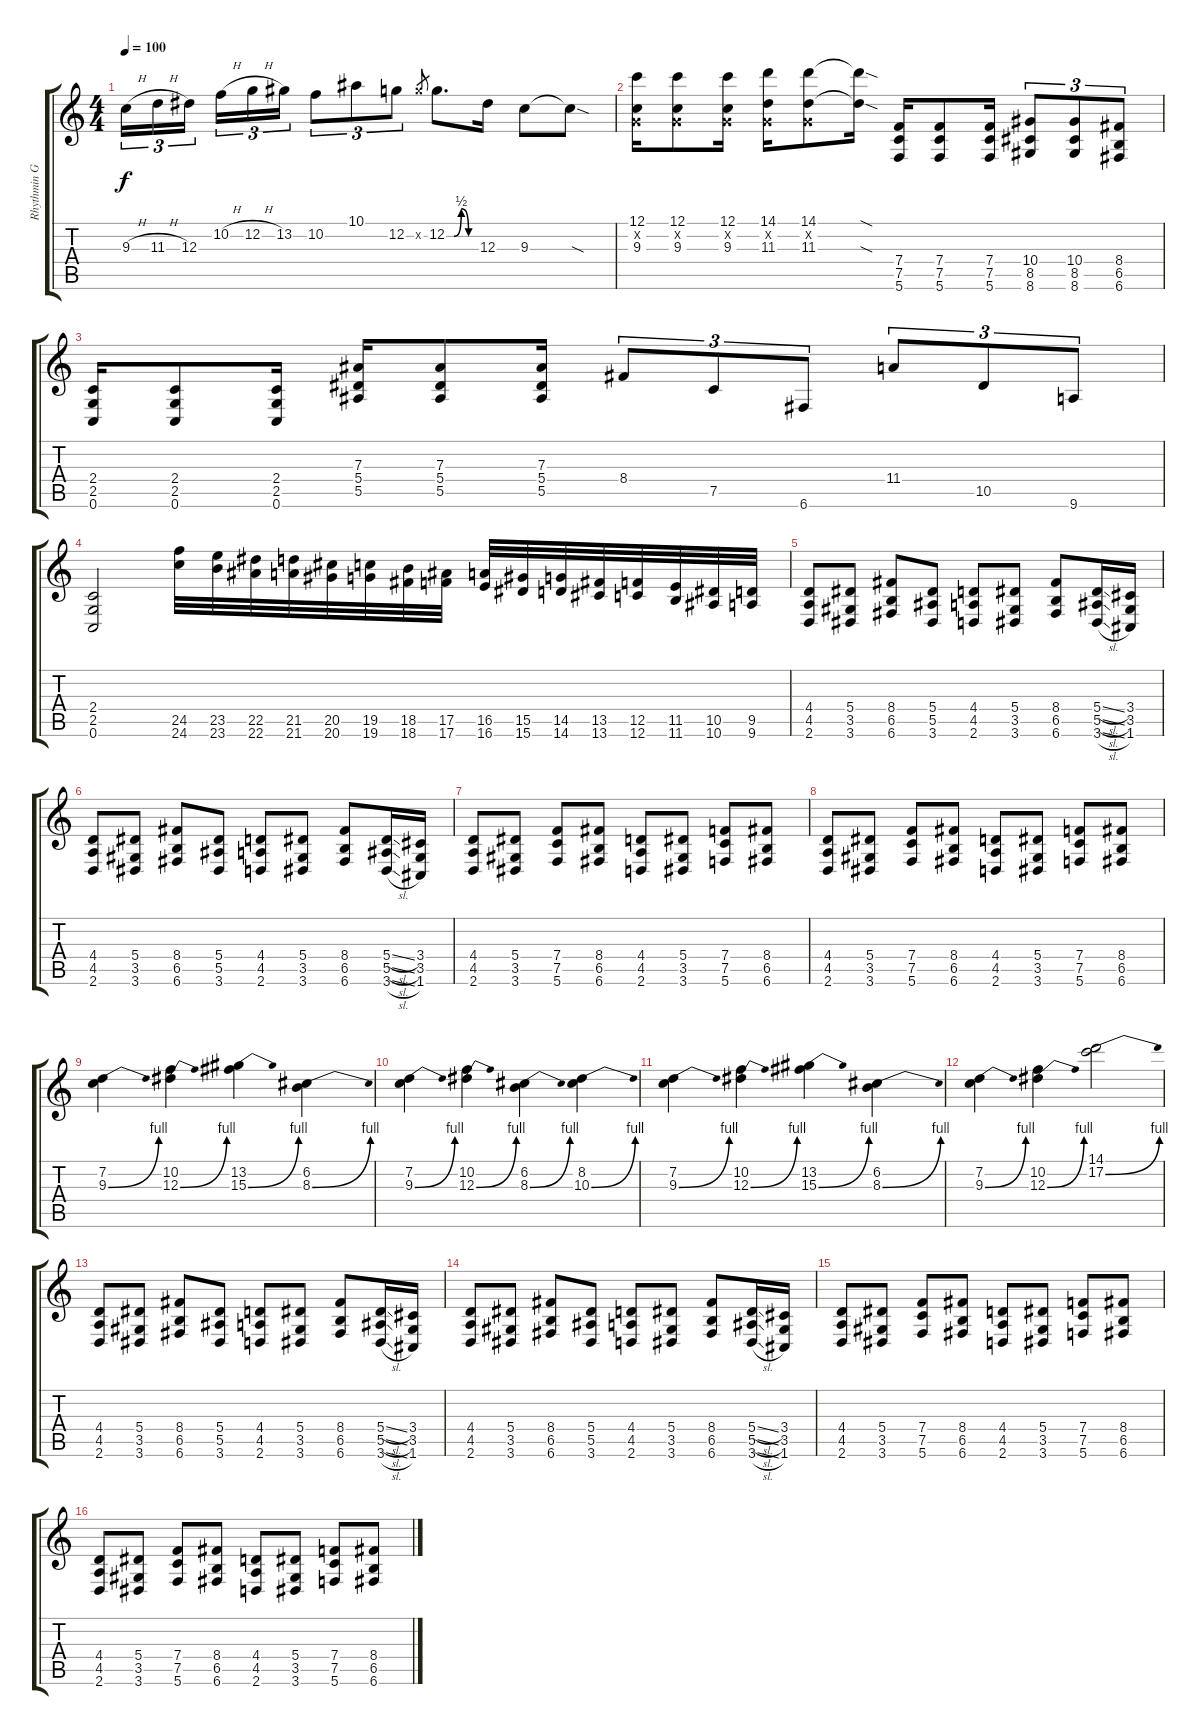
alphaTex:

\track ("Rhythmin Guitar #1" "Rhythmin G") {instrument overdrivenguitar}
\staff {score tabs}
\tuning (C4 G3 Eb3 Bb2 F2 C2) {hide}
\ts (4 4)
\tempo 100
\clef g2
\ks c
9.3{h}.16{tu (3 2) dy f} 11.3{h}.16{tu (3 2)} 12.3.16{tu (3 2) beam splitsecondary} 10.2{h}.16{tu (3 2)} 12.2{h}.16{tu (3 2)} 13.2.16{tu (3 2)} 10.2.8{tu (3 2)} 10.1.8{tu (3 2)} 12.2.8{tu (3 2)} 12.2{x}.8{gr} 12.2{be (custom 0 0 15 0 30 2 45 0 60 0)}.8{d} 12.3.16 9.3.8 9.3{sod t}.8 |
(12.1 0.2{x} 9.3).16 (12.1 0.2{x} 9.3).8 (12.1 0.2{x} 9.3).16 (14.1 0.2{x} 11.3).16 (14.1 0.2{x} 11.3).8 (14.1{sod t} 11.3{sod t}).16 (7.4 7.5 5.6).16 (7.4 7.5 5.6).8 (7.4 7.5 5.6).16 (10.4 8.5 8.6).8{tu (3 2)} (10.4 8.5 8.6).8{tu (3 2)} (8.4 6.5 6.6).8{tu (3 2)} |
(2.4 2.5 0.6).16 (2.4 2.5 0.6).8 (2.4 2.5 0.6).16 (7.3 5.4 5.5).16 (7.3 5.4 5.5).8 (7.3 5.4 5.5).16 8.4.8{tu (3 2)} 7.5.8{tu (3 2)} 6.6.8{tu (3 2)} 11.4.8{tu (3 2)} 10.5.8{tu (3 2)} 9.6.8{tu (3 2)} |
(2.4 2.5 0.6).2 (24.5 24.6).32{instrument guitarfretnoise} (23.5 23.6).32 (22.5 22.6).32 (21.5 21.6).32 (20.5 20.6).32 (19.5 19.6).32 (18.5 18.6).32 (17.5 17.6).32 (16.5 16.6).32 (15.5 15.6).32 (14.5 14.6).32 (13.5 13.6).32 (12.5 12.6).32 (11.5 11.6).32 (10.5 10.6).32 (9.5 9.6).32 |
(4.4 4.5 2.6).8{instrument overdrivenguitar} (5.4 3.5 3.6).8 (8.4 6.5 6.6).8 (5.4 5.5 3.6).8 (4.4 4.5 2.6).8 (5.4 3.5 3.6).8 (8.4 6.5 6.6).8 (5.4{sl} 5.5{sl} 3.6{sl}).16 (3.4 3.5 1.6).16 |
(4.4 4.5 2.6).8 (5.4 3.5 3.6).8 (8.4 6.5 6.6).8 (5.4 5.5 3.6).8 (4.4 4.5 2.6).8 (5.4 3.5 3.6).8 (8.4 6.5 6.6).8 (5.4{sl} 5.5{sl} 3.6{sl}).16 (3.4 3.5 1.6).16 |
(4.4 4.5 2.6).8 (5.4 3.5 3.6).8 (7.4 7.5 5.6).8 (8.4 6.5 6.6).8 (4.4 4.5 2.6).8 (5.4 3.5 3.6).8 (7.4 7.5 5.6).8 (8.4 6.5 6.6).8 |
(4.4 4.5 2.6).8 (5.4 3.5 3.6).8 (7.4 7.5 5.6).8 (8.4 6.5 6.6).8 (4.4 4.5 2.6).8 (5.4 3.5 3.6).8 (7.4 7.5 5.6).8 (8.4 6.5 6.6).8 |
(7.2 9.3{be (bend 0 0 60 4)}).4 (10.2 12.3{be (bend 0 0 60 4)}).4 (13.2 15.3{be (bend 0 0 60 4)}).4 (6.2 8.3{be (bend 0 0 60 4)}).4 |
(7.2 9.3{be (bend 0 0 60 4)}).4 (10.2 12.3{be (bend 0 0 60 4)}).4 (6.2 8.3{be (bend 0 0 60 4)}).4 (8.2 10.3{be (bend 0 0 60 4)}).4 |
(7.2 9.3{be (bend 0 0 60 4)}).4 (10.2 12.3{be (bend 0 0 60 4)}).4 (13.2 15.3{be (bend 0 0 60 4)}).4 (6.2 8.3{be (bend 0 0 60 4)}).4 |
(7.2 9.3{be (bend 0 0 60 4)}).4 (10.2 12.3{be (bend 0 0 60 4)}).4 (14.1 17.2{be (bend 0 0 60 4)}).2 |
(4.4 4.5 2.6).8 (5.4 3.5 3.6).8 (8.4 6.5 6.6).8 (5.4 5.5 3.6).8 (4.4 4.5 2.6).8 (5.4 3.5 3.6).8 (8.4 6.5 6.6).8 (5.4{sl} 5.5{sl} 3.6{sl}).16 (3.4 3.5 1.6).16 |
(4.4 4.5 2.6).8 (5.4 3.5 3.6).8 (8.4 6.5 6.6).8 (5.4 5.5 3.6).8 (4.4 4.5 2.6).8 (5.4 3.5 3.6).8 (8.4 6.5 6.6).8 (5.4{sl} 5.5{sl} 3.6{sl}).16 (3.4 3.5 1.6).16 |
(4.4 4.5 2.6).8 (5.4 3.5 3.6).8 (7.4 7.5 5.6).8 (8.4 6.5 6.6).8 (4.4 4.5 2.6).8 (5.4 3.5 3.6).8 (7.4 7.5 5.6).8 (8.4 6.5 6.6).8 |
(4.4 4.5 2.6).8 (5.4 3.5 3.6).8 (7.4 7.5 5.6).8 (8.4 6.5 6.6).8 (4.4 4.5 2.6).8 (5.4 3.5 3.6).8 (7.4 7.5 5.6).8 (8.4 6.5 6.6).8
